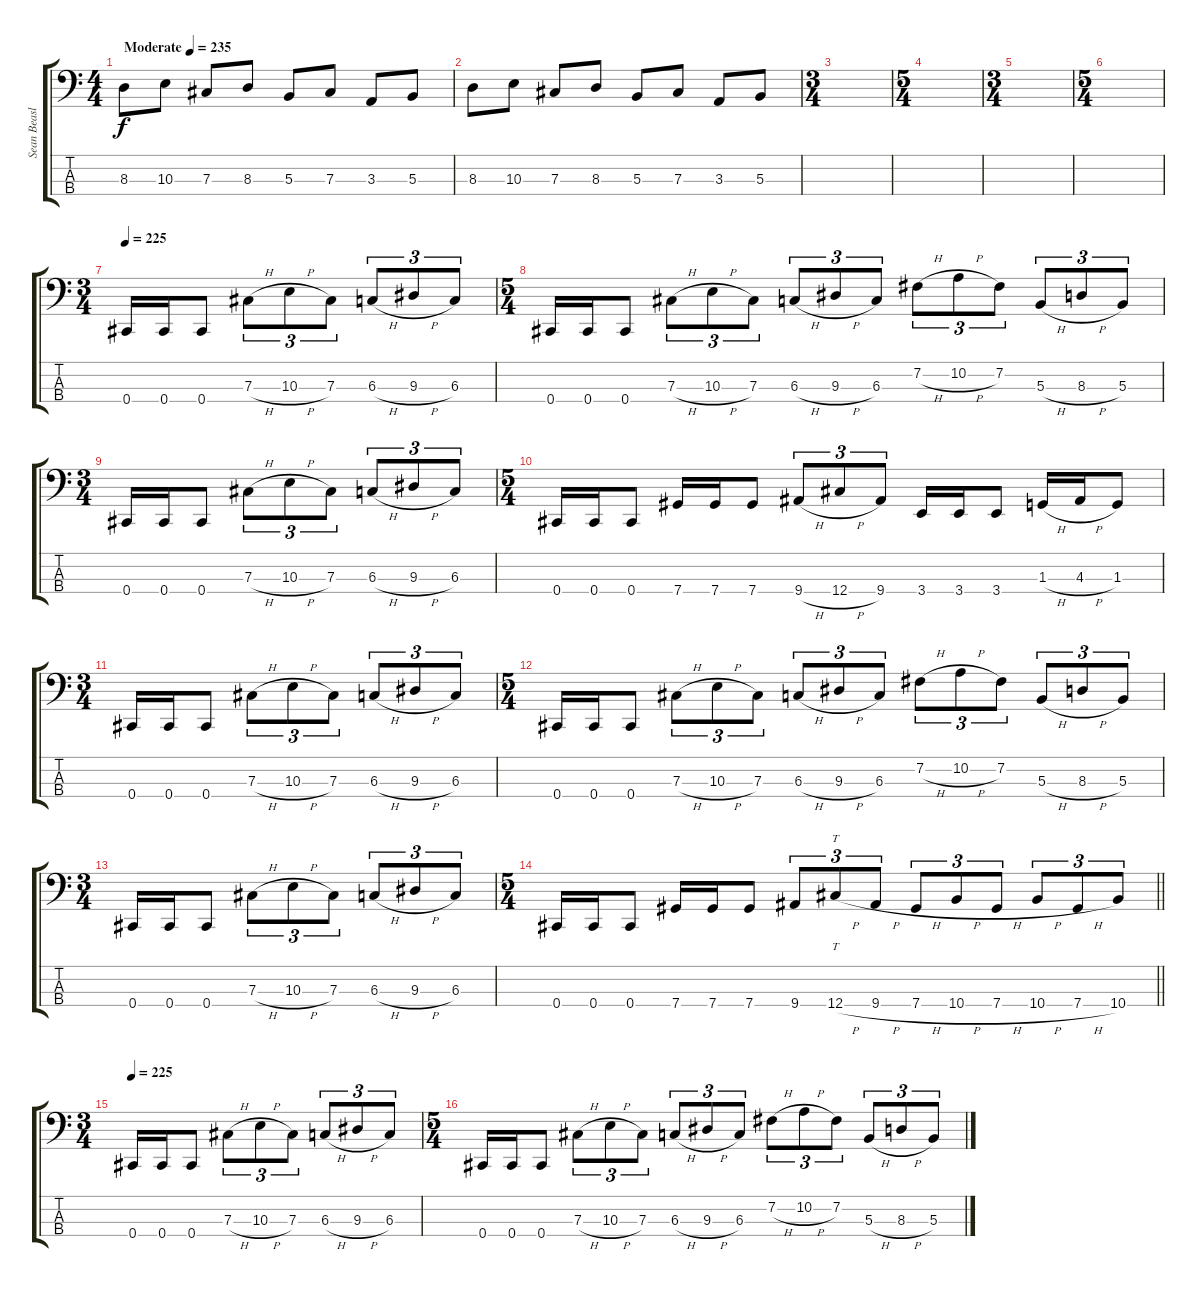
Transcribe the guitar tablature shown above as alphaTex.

\track ("Sean Beasley" "Sean Beasl") {instrument electricbasspick}
\staff {score tabs}
\tuning (E2 B1 Gb1 Db1) {hide}
\ts (4 4)
\tempo (235 "Moderate")
\clef f4
\ks c
8.3.8{dy f instrument electricbasspick} 10.3.8 7.3.8 8.3.8 5.3.8 7.3.8 3.3.8 5.3.8 |
8.3.8 10.3.8 7.3.8 8.3.8 5.3.8 7.3.8 3.3.8 5.3.8 |
\ts (3 4)
|
\ts (5 4)
|
\ts (3 4)
|
\ts (5 4)
|
\ts (3 4)
\tempo 225
0.4.16 0.4.16 0.4.8 7.3{h}.8{tu (3 2)} 10.3{h}.8{tu (3 2)} 7.3.8{tu (3 2)} 6.3{h}.8{tu (3 2)} 9.3{h}.8{tu (3 2)} 6.3.8{tu (3 2)} |
\ts (5 4)
0.4.16 0.4.16 0.4.8 7.3{h}.8{tu (3 2)} 10.3{h}.8{tu (3 2)} 7.3.8{tu (3 2)} 6.3{h}.8{tu (3 2)} 9.3{h}.8{tu (3 2)} 6.3.8{tu (3 2)} 7.2{h}.8{tu (3 2)} 10.2{h}.8{tu (3 2)} 7.2.8{tu (3 2)} 5.3{h}.8{tu (3 2)} 8.3{h}.8{tu (3 2)} 5.3.8{tu (3 2)} |
\ts (3 4)
0.4.16 0.4.16 0.4.8 7.3{h}.8{tu (3 2)} 10.3{h}.8{tu (3 2)} 7.3.8{tu (3 2)} 6.3{h}.8{tu (3 2)} 9.3{h}.8{tu (3 2)} 6.3.8{tu (3 2)} |
\ts (5 4)
0.4.16 0.4.16 0.4.8 7.4.16 7.4.16 7.4.8 9.4{h}.8{tu (3 2)} 12.4{h}.8{tu (3 2)} 9.4.8{tu (3 2)} 3.4.16 3.4.16 3.4.8 1.3{h}.16 4.3{h}.16 1.3.8 |
\ts (3 4)
0.4.16 0.4.16 0.4.8 7.3{h}.8{tu (3 2)} 10.3{h}.8{tu (3 2)} 7.3.8{tu (3 2)} 6.3{h}.8{tu (3 2)} 9.3{h}.8{tu (3 2)} 6.3.8{tu (3 2)} |
\ts (5 4)
0.4.16 0.4.16 0.4.8 7.3{h}.8{tu (3 2)} 10.3{h}.8{tu (3 2)} 7.3.8{tu (3 2)} 6.3{h}.8{tu (3 2)} 9.3{h}.8{tu (3 2)} 6.3.8{tu (3 2)} 7.2{h}.8{tu (3 2)} 10.2{h}.8{tu (3 2)} 7.2.8{tu (3 2)} 5.3{h}.8{tu (3 2)} 8.3{h}.8{tu (3 2)} 5.3.8{tu (3 2)} |
\ts (3 4)
0.4.16 0.4.16 0.4.8 7.3{h}.8{tu (3 2)} 10.3{h}.8{tu (3 2)} 7.3.8{tu (3 2)} 6.3{h}.8{tu (3 2)} 9.3{h}.8{tu (3 2)} 6.3.8{tu (3 2)} |
\ts (5 4)
\barLineRight lightlight
0.4.16 0.4.16 0.4.8 7.4.16 7.4.16 7.4.8 9.4.8{tu (3 2)} 12.4{h}.8{tt tu (3 2)} 9.4{h}.8{tu (3 2)} 7.4{h}.8{tu (3 2)} 10.4{h}.8{tu (3 2)} 7.4{h}.8{tu (3 2)} 10.4{h}.8{tu (3 2)} 7.4{h}.8{tu (3 2)} 10.4.8{tu (3 2)} |
\ts (3 4)
\tempo 225
0.4.16 0.4.16 0.4.8 7.3{h}.8{tu (3 2)} 10.3{h}.8{tu (3 2)} 7.3.8{tu (3 2)} 6.3{h}.8{tu (3 2)} 9.3{h}.8{tu (3 2)} 6.3.8{tu (3 2)} |
\ts (5 4)
0.4.16 0.4.16 0.4.8 7.3{h}.8{tu (3 2)} 10.3{h}.8{tu (3 2)} 7.3.8{tu (3 2)} 6.3{h}.8{tu (3 2)} 9.3{h}.8{tu (3 2)} 6.3.8{tu (3 2)} 7.2{h}.8{tu (3 2)} 10.2{h}.8{tu (3 2)} 7.2.8{tu (3 2)} 5.3{h}.8{tu (3 2)} 8.3{h}.8{tu (3 2)} 5.3.8{tu (3 2)}
